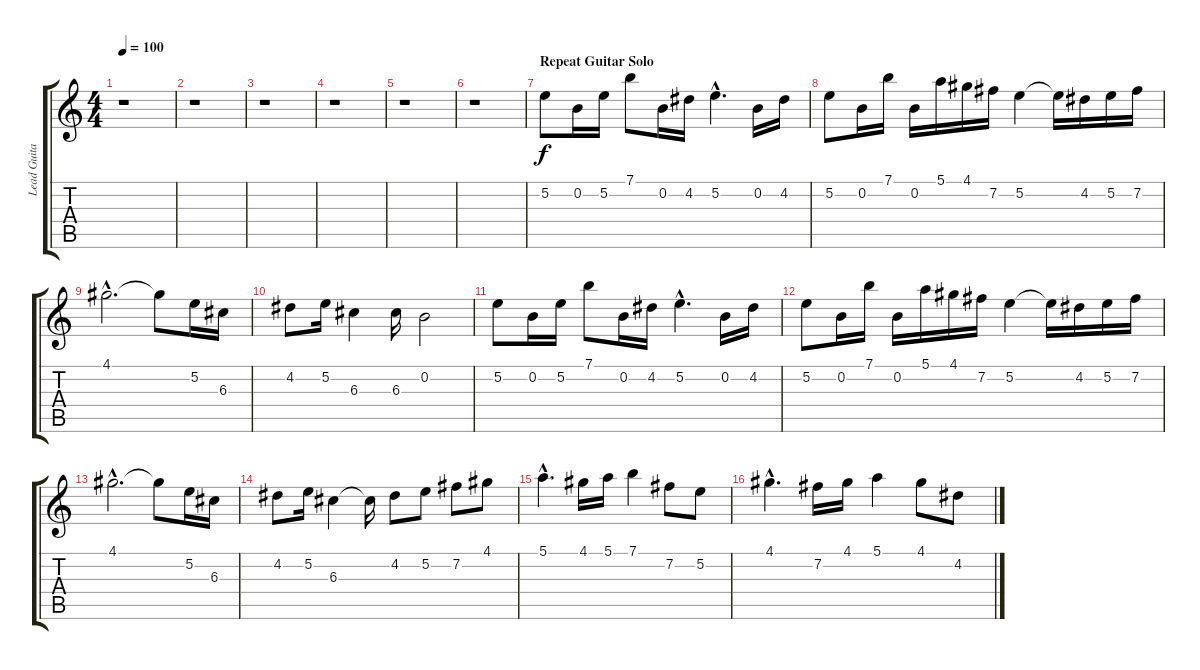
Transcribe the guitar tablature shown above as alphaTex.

\track ("Lead Guitar 1" "Lead Guita") {instrument distortionguitar}
\staff {score tabs}
\tuning (E4 B3 G3 D3 A2 E2) {hide}
\ts (4 4)
\tempo 100
\clef g2
\ks c
r.1{dy f} |
r.1 |
r.1 |
r.1 |
r.1 |
r.1 |
\section ("" "Repeat Guitar Solo")
5.2.8 0.2.16 5.2.16 7.1.8 0.2.16 4.2.16 5.2{hac}.4{d} 0.2.16 4.2.16 |
5.2.8 0.2.16 7.1.16 0.2.16 5.1.16 4.1.16 7.2.16 5.2.4 5.2{t}.16 4.2.16 5.2.16 7.2.16 |
4.1{hac}.2{d} 4.1{t}.8 5.2.16 6.3.16 |
4.2.8 5.2.16 6.3.4 6.3.16 0.2.2 |
5.2.8 0.2.16 5.2.16 7.1.8 0.2.16 4.2.16 5.2{hac}.4{d} 0.2.16 4.2.16 |
5.2.8 0.2.16 7.1.16 0.2.16 5.1.16 4.1.16 7.2.16 5.2.4 5.2{t}.16 4.2.16 5.2.16 7.2.16 |
4.1{hac}.2{d} 4.1{t}.8 5.2.16 6.3.16 |
4.2.8 5.2.16 6.3.4 6.3{t}.16 4.2.8 5.2.8 7.2.8 4.1.8 |
5.1{hac}.4{d} 4.1.16 5.1.16 7.1.4 7.2.8 5.2.8 |
4.1{hac}.4{d} 7.2.16 4.1.16 5.1.4 4.1.8 4.2.8
